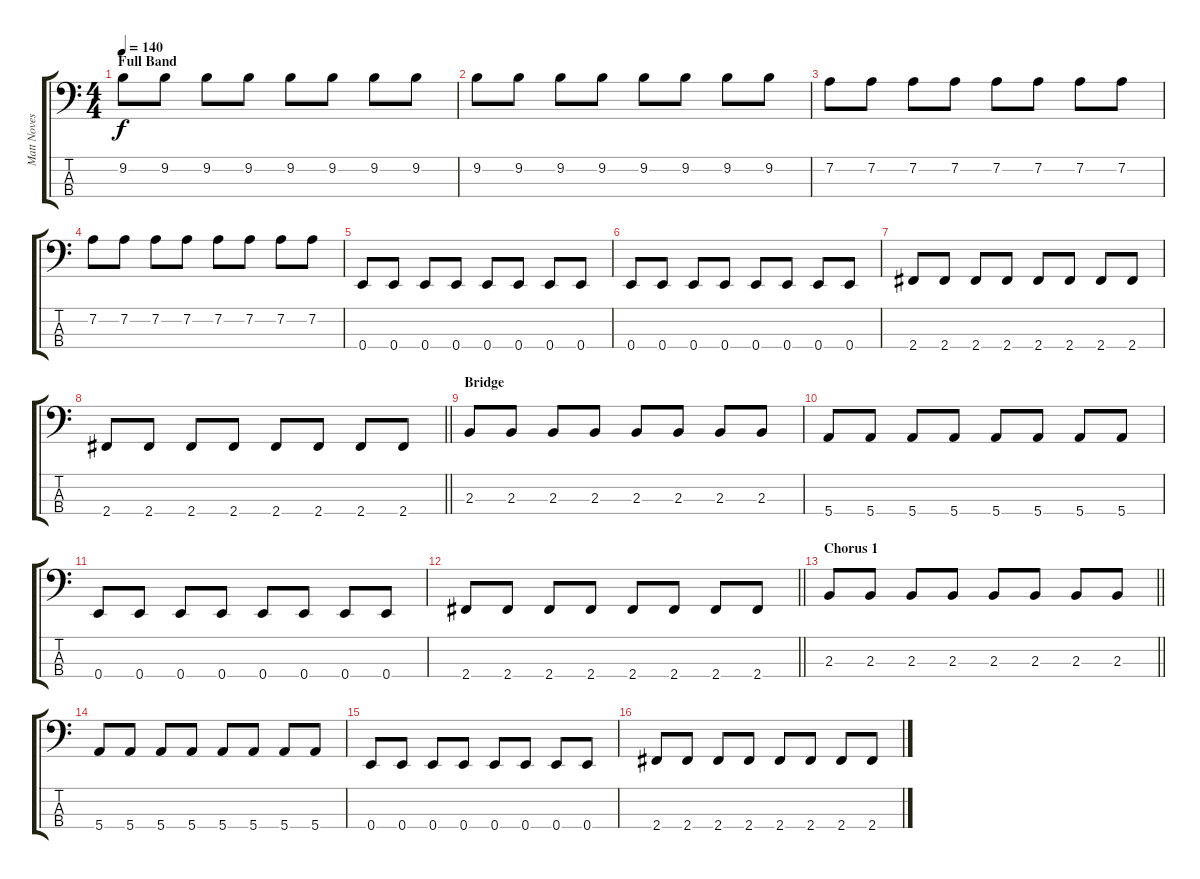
\track ("Matt Noveskey" "Matt Noves") {instrument electricbasspick}
\staff {score tabs}
\tuning (G2 D2 A1 E1) {hide}
\ts (4 4)
\section ("" "Full Band")
\tempo 140
\clef f4
\ks c
9.2.8{dy f} 9.2.8 9.2.8 9.2.8 9.2.8 9.2.8 9.2.8 9.2.8 |
9.2.8 9.2.8 9.2.8 9.2.8 9.2.8 9.2.8 9.2.8 9.2.8 |
7.2.8 7.2.8 7.2.8 7.2.8 7.2.8 7.2.8 7.2.8 7.2.8 |
7.2.8 7.2.8 7.2.8 7.2.8 7.2.8 7.2.8 7.2.8 7.2.8 |
0.4.8 0.4.8 0.4.8 0.4.8 0.4.8 0.4.8 0.4.8 0.4.8 |
0.4.8 0.4.8 0.4.8 0.4.8 0.4.8 0.4.8 0.4.8 0.4.8 |
2.4.8 2.4.8 2.4.8 2.4.8 2.4.8 2.4.8 2.4.8 2.4.8 |
\barLineRight lightlight
2.4.8 2.4.8 2.4.8 2.4.8 2.4.8 2.4.8 2.4.8 2.4.8 |
\section ("" "Bridge")
2.3.8 2.3.8 2.3.8 2.3.8 2.3.8 2.3.8 2.3.8 2.3.8 |
5.4.8 5.4.8 5.4.8 5.4.8 5.4.8 5.4.8 5.4.8 5.4.8 |
0.4.8 0.4.8 0.4.8 0.4.8 0.4.8 0.4.8 0.4.8 0.4.8 |
\barLineRight lightlight
2.4.8 2.4.8 2.4.8 2.4.8 2.4.8 2.4.8 2.4.8 2.4.8 |
\section ("" "Chorus 1")
\barLineRight lightlight
2.3.8 2.3.8 2.3.8 2.3.8 2.3.8 2.3.8 2.3.8 2.3.8 |
5.4.8 5.4.8 5.4.8 5.4.8 5.4.8 5.4.8 5.4.8 5.4.8 |
0.4.8 0.4.8 0.4.8 0.4.8 0.4.8 0.4.8 0.4.8 0.4.8 |
2.4.8 2.4.8 2.4.8 2.4.8 2.4.8 2.4.8 2.4.8 2.4.8
